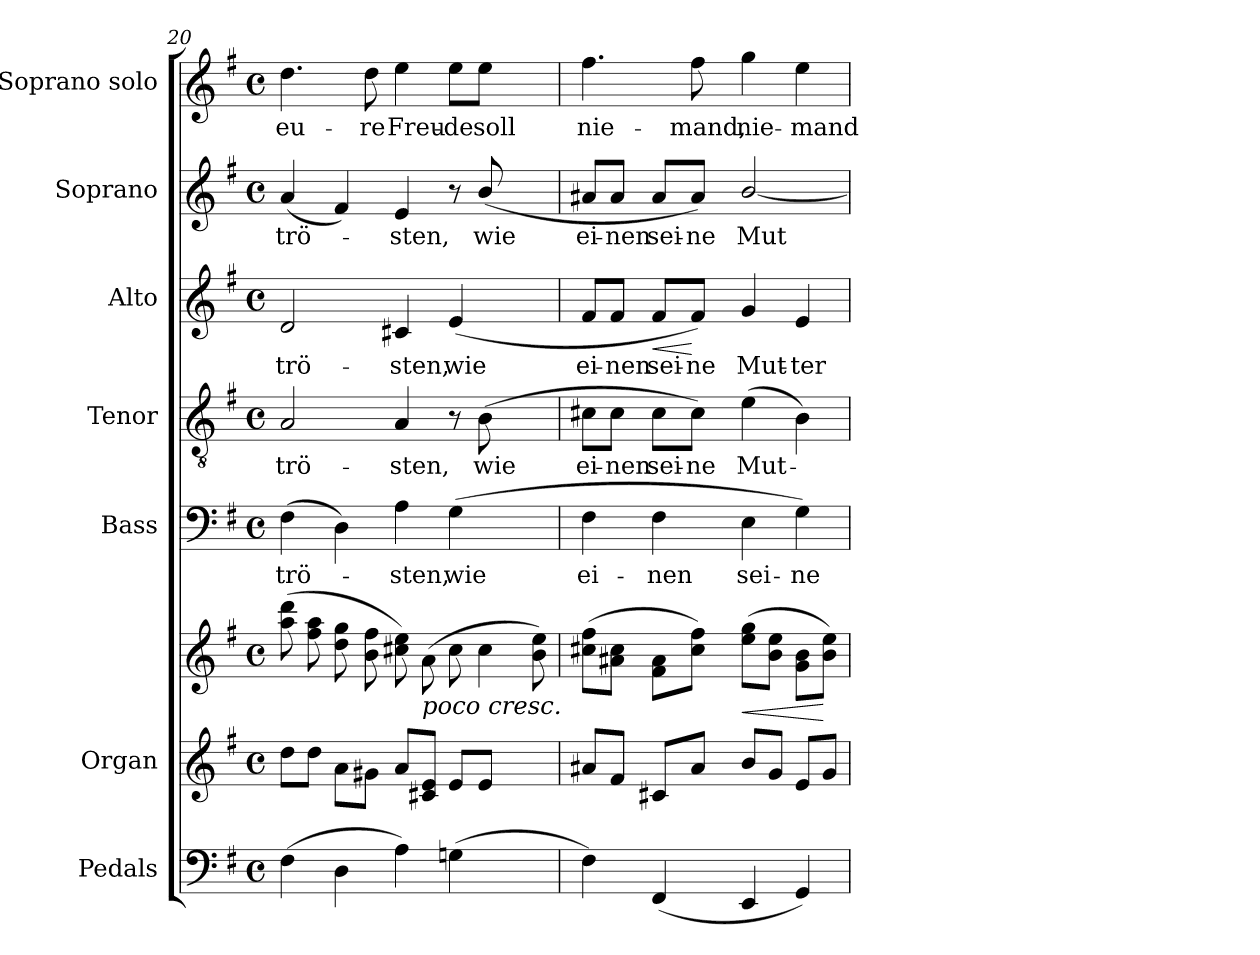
**kern	**kern	**kern	**dynam	**kern	**text	**kern	**text	**kern	**text	**dynam	**kern	**text	**kern	**text
*part7	*part6	*part6	*part6	*part5	*part5	*part4	*part4	*part3	*part3	*part3	*part2	*part2	*part1	*part1
*staff8	*staff7	*staff6	*staff6/7	*staff5	*staff5	*staff4	*staff4	*staff3	*staff3	*staff3	*staff2	*staff2	*staff1	*staff1
*I"Pedals	*I"Organ	*	*	*I"Bass	*	*I"Tenor	*	*I"Alto	*	*	*I"Soprano	*	*I"Soprano solo	*
*I'Ped.	*I'Org.	*	*	*I'B.	*	*I'T.	*	*I'A.	*	*	*I'S.	*	*I'S.	*
*clefF4	*clefG2	*clefG2	*	*clefF4	*	*clefGv2	*	*clefG2	*	*	*clefG2	*	*clefG2	*
*	*	*	*	*	*	*ITrd7c12	*	*	*	*	*	*	*	*
*k[f#]	*k[f#]	*k[f#]	*	*k[f#]	*	*k[f#]	*	*k[f#]	*	*	*k[f#]	*	*k[f#]	*
*G:	*G:	*G:	*	*G:	*	*G:	*	*G:	*	*	*G:	*	*G:	*
*M4/4	*M4/4	*M4/4	*	*M4/4	*	*M4/4	*	*M4/4	*	*	*M4/4	*	*M4/4	*
*met(c)	*met(c)	*met(c)	*	*met(c)	*	*met(c)	*	*met(c)	*	*	*met(c)	*	*met(c)	*
=20	=20	=20	=20	=20	=20	=20	=20	=20	=20	=20	=20	=20	=20	=20
!	!	!	!	!	!LO:LY:b:color=#000000	!	!	!	!	!	!	!	!	!
!	!	!	!	!	!	!	!LO:LY:b:color=#000000	!	!	!	!	!	!	!
!	!	!	!	!	!	!	!	!	!LO:LY:b:color=#000000	!	!	!	!	!
!	!	!	!	!	!	!	!	!	!	!	!	!LO:LY:b:color=#000000	!	!
!	!	!	!	!	!	!	!	!	!	!	!	!	!	!LO:LY:b:color=#000000
(4F#i\	8ddi\L	(8aai\ 8dddi	.	(4F#i\	trö-	2AAi/	trö-	2di/	trö-	.	(4ai/	trö-	4.ddi\	eu-
.	8ddi\J	8ff#i\ 8aai	.	.	.	.	.	.	.	.	.	.	.	.
4Di\	8ai\L	8ddi\ 8ggi	.	4Di\)	.	.	.	.	.	.	4f#i/)	.	.	.
!	!	!	!	!	!	!	!	!	!	!	!	!	!	!LO:LY:b:color=#000000
.	8g#Xi\J	8bi\ 8ff#i	.	.	.	.	.	.	.	.	.	.	8ddi\	-re
!	!	!	!	!	!LO:LY:b:color=#000000	!	!	!	!	!	!	!	!	!
!	!	!	!	!	!	!	!LO:LY:b:color=#000000	!	!	!	!	!	!	!
!	!	!	!	!	!	!	!	!	!LO:LY:b:color=#000000	!	!	!	!	!
!	!	!	!	!	!	!	!	!	!	!	!	!LO:LY:b:color=#000000	!	!
!	!	!	!	!	!	!	!	!	!	!	!	!	!	!LO:LY:b:color=#000000
4Ai\)	8ai/L	8cc#Xi\ 8eei)	.	4Ai\	-sten,	4AAi/	-sten,	4c#Xi/	-sten,	.	4ei/	-sten,	4eei\	Freu-
!	!	!LO:TX:b:i:t=poco cresc.	!	!	!	!	!	!	!	!	!	!	!	!
.	8c#Xi/ 8ei/J	(8ai\	.	.	.	.	.	.	.	.	.	.	.	.
!	!	!	!	!	!LO:LY:b:color=#000000	!	!	!	!	!	!	!	!	!
!	!	!	!	!	!	!	!	!	!LO:LY:b:color=#000000	!	!	!	!	!
!	!	!	!	!	!	!	!	!	!	!	!	!	!	!LO:LY:b:color=#000000
(4Gni\	8ei/L	8cc#i\	.	(4Gi\	wie	8r	.	(4ei/	wie	.	8r	.	8eei\L	-de
!	!	!	!	!	!	!	!LO:LY:b:color=#000000	!	!	!	!	!	!	!
!	!	!	!	!	!	!	!	!	!	!	!	!LO:LY:b:color=#000000	!	!
!	!	!	!	!	!	!	!	!	!	!	!	!	!	!LO:LY:b:color=#000000
.	8ei/J	4cc#i\	.	.	.	(8BBi\	wie	.	.	.	(8bi/	wie	8eei\J	soll
4ryy	4ryy	.	.	4ryy	.	4ryy	.	4ryy	.	.	4ryy	.	4ryy	.
.	.	8bi\ 8eei)	.	.	.	.	.	.	.	.	.	.	.	.
=21	=21	=21	=21	=21	=21	=21	=21	=21	=21	=21	=21	=21	=21	=21
!	!	!	!	!	!LO:LY:b:color=#000000	!	!	!	!	!	!	!	!	!
!	!	!	!	!	!	!	!LO:LY:b:color=#000000	!	!	!	!	!	!	!
!	!	!	!	!	!	!	!	!	!LO:LY:b:color=#000000	!	!	!	!	!
!	!	!	!	!	!	!	!	!	!	!	!	!LO:LY:b:color=#000000	!	!
!	!	!	!	!	!	!	!	!	!	!	!	!	!	!LO:LY:b:color=#000000
4F#i\)	8a#Xi/L	(8cc#Xi\ 8ff#i\L	.	4F#i\	ei-	8C#Xi\L	ei-	8f#i/L	ei-	.	8a#Xi/L	ei-	4.ff#i\	nie-
!	!	!	!	!	!	!	!LO:LY:b:color=#000000	!	!	!	!	!	!	!
!	!	!	!	!	!	!	!	!	!LO:LY:b:color=#000000	!	!	!	!	!
!	!	!	!	!	!	!	!	!	!	!	!	!LO:LY:b:color=#000000	!	!
.	8f#i/J	8a#Xi\ 8cc#i\J	.	.	.	8C#i\J	-nen	8f#i/J	-nen	.	8a#i/J	-nen	.	.
!	!	!	!	!	!LO:LY:b:color=#000000	!	!	!	!	!	!	!	!	!
!	!	!	!	!	!	!	!LO:LY:b:color=#000000	!	!	!	!	!	!	!
!	!	!	!	!	!	!	!	!	!LO:LY:b:color=#000000	!LO:HP:b	!	!	!	!
!	!	!	!	!	!	!	!	!	!	!	!	!LO:LY:b:color=#000000	!	!
(4FF#i/	8c#Xi/L	8f#i\ 8a#i\L	.	4F#i\	-nen	8C#i\L	sei-	8f#i/L	sei-	<	8a#i/L	sei-	.	.
!	!	!	!	!	!	!	!LO:LY:b:color=#000000	!	!	!	!	!	!	!
!	!	!	!	!	!	!	!	!	!LO:LY:b:color=#000000	!	!	!	!	!
!	!	!	!	!	!	!	!	!	!	!	!	!LO:LY:b:color=#000000	!	!
!	!	!	!	!	!	!	!	!	!	!	!	!	!	!LO:LY:b:color=#000000
.	8a#i/J	8cc#i\ 8ff#i\J)	.	.	.	8C#i\J)	-ne	8f#i/J)	-ne	[	8a#i/J)	-ne	8ff#i\	-mand,
!	!	!	!LO:HP:b	!	!	!	!	!	!	!	!	!	!	!
!	!	!	!	!	!LO:LY:b:color=#000000	!	!	!	!	!	!	!	!	!
!	!	!	!	!	!	!	!LO:LY:b:color=#000000	!	!	!	!	!	!	!
!	!	!	!	!	!	!	!	!	!LO:LY:b:color=#000000	!	!	!	!	!
!	!	!	!	!	!	!	!	!	!	!	!	!LO:LY:b:color=#000000	!	!
!	!	!	!	!	!	!	!	!	!	!	!	!	!	!LO:LY:b:color=#000000
4EEi/	8bi/L	(8eei\ 8ggi\L	<	4Ei\	sei-	(4Ei\	Mut-	4gi/	Mut-	.	[2bi/	Mut-	4ggi\	nie-
.	8gi/J	8bi\ 8eei\J	.	.	.	.	.	.	.	.	.	.	.	.
!	!	!	!	!	!LO:LY:b:color=#000000	!	!	!	!	!	!	!	!	!
!	!	!	!	!	!	!	!	!	!LO:LY:b:color=#000000	!	!	!	!	!
!	!	!	!	!	!	!	!	!	!	!	!	!	!	!LO:LY:b:color=#000000
4GGi/)	8ei/L	8gi\ 8bi\L	.	4Gi\)	-ne	4BBi\)	.	4ei/	-ter	.	.	.	4eei\	-mand
.	8gi/J	8bi\ 8eei\J)	[	.	.	.	.	.	.	.	.	.	.	.
=	=	=	=	=	=	=	=	=	=	=	=	=	=	=
*-	*-	*-	*-	*-	*-	*-	*-	*-	*-	*-	*-	*-	*-	*-
